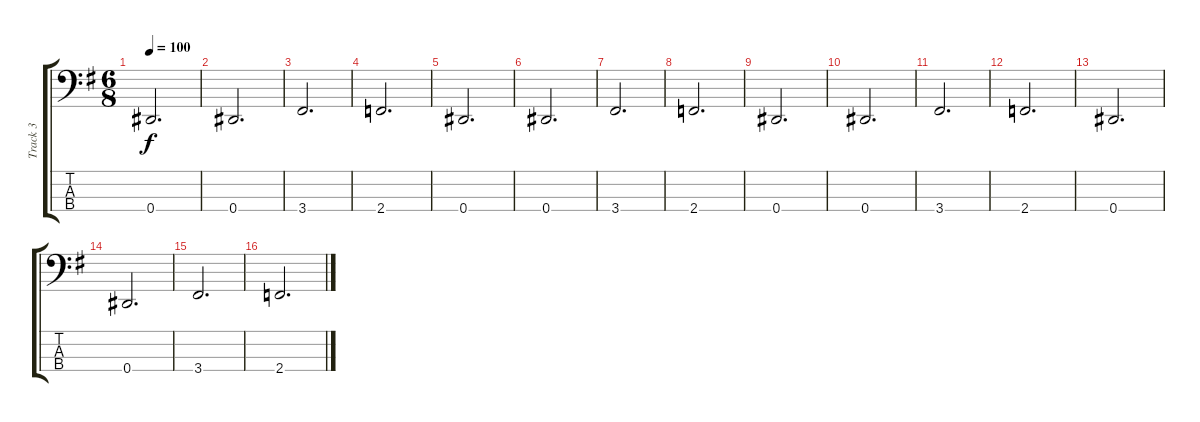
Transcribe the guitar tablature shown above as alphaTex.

\track ("Track 3" "Track 3") {instrument electricbassfinger}
\staff {score tabs}
\tuning (Gb2 Db2 Ab1 Eb1) {hide}
\ts (6 8)
\tempo 100
\clef f4
\ks g
0.4.2{d dy f} |
0.4.2{d} |
3.4.2{d} |
2.4.2{d} |
0.4.2{d} |
0.4.2{d} |
3.4.2{d} |
2.4.2{d} |
0.4.2{d} |
0.4.2{d} |
3.4.2{d} |
2.4.2{d} |
0.4.2{d} |
0.4.2{d} |
3.4.2{d} |
2.4.2{d}
